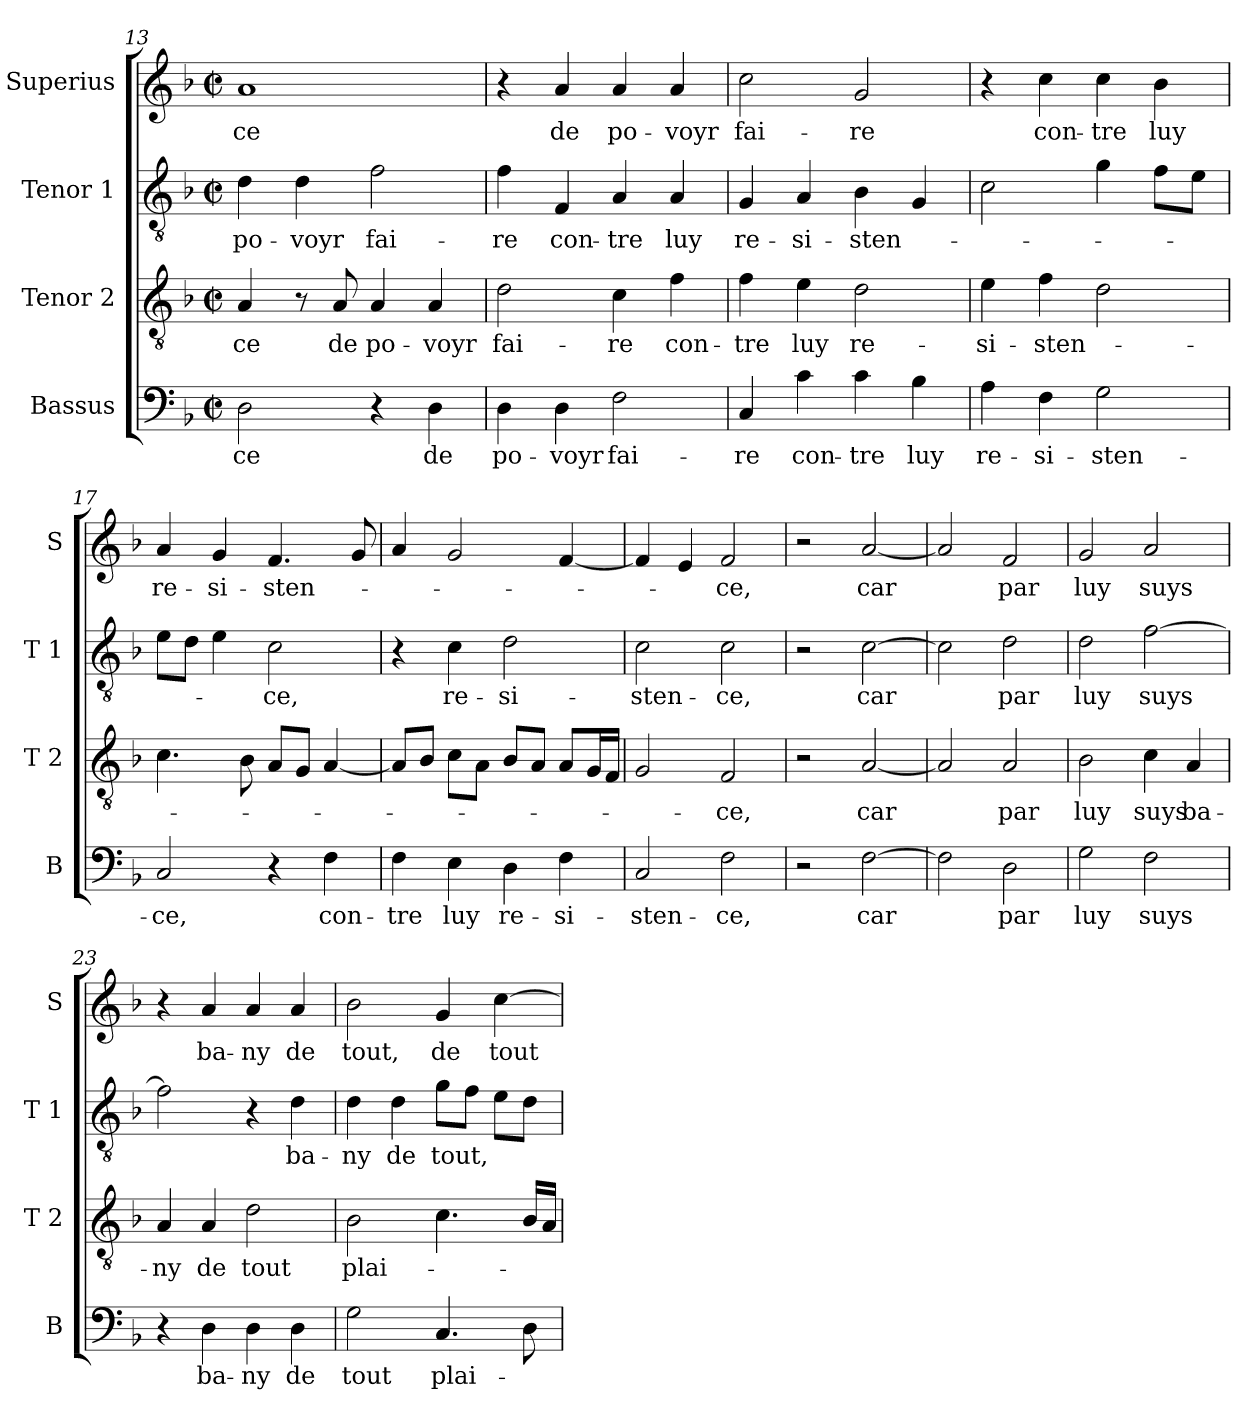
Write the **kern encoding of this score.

**kern	**text	**kern	**text	**kern	**text	**kern	**text
*part4	*part4	*part3	*part3	*part2	*part2	*part1	*part1
*staff4	*staff4	*staff3	*staff3	*staff2	*staff2	*staff1	*staff1
*I"Bassus	*	*I"Tenor 2	*	*I"Tenor 1	*	*I"Superius	*
*I'B	*	*I'T 2	*	*I'T 1	*	*I'S	*
*clefF4	*	*clefGv2	*	*clefGv2	*	*clefG2	*
*k[b-]	*	*k[b-]	*	*k[b-]	*	*k[b-]	*
*F:	*	*F:	*	*F:	*	*F:	*
*M2/2	*	*M2/2	*	*M2/2	*	*M2/2	*
*met(c|)	*	*met(c|)	*	*met(c|)	*	*met(c|)	*
=13	=13	=13	=13	=13	=13	=13	=13
!	!LO:LY:b	!	!LO:LY:b	!	!LO:LY:b	!	!LO:LY:b
2D\	-ce	4A/	-ce	4d\	po-	1a	-ce
!	!	!	!	!	!LO:LY:b	!	!
.	.	8r	.	4d\	-voyr	.	.
!	!	!	!LO:LY:b	!	!	!	!
.	.	8A/	de	.	.	.	.
!	!	!	!LO:LY:b	!	!LO:LY:b	!	!
4r	.	4A/	po-	2f\	fai-	.	.
!	!LO:LY:b	!	!LO:LY:b	!	!	!	!
4D\	de	4A/	-voyr	.	.	.	.
=14	=14	=14	=14	=14	=14	=14	=14
!	!LO:LY:b	!	!LO:LY:b	!	!LO:LY:b	!	!
4D\	po-	2d\	fai-	4f\	-re	4r	.
!	!LO:LY:b	!	!	!	!LO:LY:b	!	!LO:LY:b
4D\	-voyr	.	.	4F/	con-	4a/	de
!	!LO:LY:b	!	!LO:LY:b	!	!LO:LY:b	!	!LO:LY:b
2F\	fai-	4c\	-re	4A/	-tre	4a/	po-
!	!	!	!LO:LY:b	!	!LO:LY:b	!	!LO:LY:b
.	.	4f\	con-	4A/	luy	4a/	-voyr
=15	=15	=15	=15	=15	=15	=15	=15
!	!LO:LY:b	!	!LO:LY:b	!	!LO:LY:b	!	!LO:LY:b
4C/	-re	4f\	-tre	4G/	re-	2cc\	fai-
!	!LO:LY:b	!	!LO:LY:b	!	!LO:LY:b	!	!
4c\	con-	4e\	luy	4A/	-si-	.	.
!	!LO:LY:b	!	!LO:LY:b	!	!LO:LY:b	!	!LO:LY:b
4c\	-tre	2d\	re-	4B-\	-sten-	2g/	-re
!	!LO:LY:b	!	!	!	!	!	!
4B-\	luy	.	.	4G/	.	.	.
=16	=16	=16	=16	=16	=16	=16	=16
!	!LO:LY:b	!	!LO:LY:b	!	!	!	!
4A\	re-	4e\	-si-	2c\	.	4r	.
!	!LO:LY:b	!	!LO:LY:b	!	!	!	!LO:LY:b
4F\	-si-	4f\	-sten-	.	.	4cc\	con-
!	!LO:LY:b	!	!	!	!	!	!LO:LY:b
2G\	-sten-	2d\	.	4g\	.	4cc\	-tre
!	!	!	!	!	!	!	!LO:LY:b
.	.	.	.	8f\L	.	4b-\	luy
.	.	.	.	8e\J	.	.	.
=17	=17	=17	=17	=17	=17	=17	=17
!	!LO:LY:b	!	!	!	!	!	!LO:LY:b
2C/	-ce,	4.c\	.	8e\L	.	4a/	re-
.	.	.	.	8d\J	.	.	.
!	!	!	!	!	!	!	!LO:LY:b
.	.	.	.	4e\	.	4g/	-si-
.	.	8B-\	.	.	.	.	.
!	!	!	!	!	!LO:LY:b	!	!LO:LY:b
4r	.	8A/L	.	2c\	-ce,	4.f/	-sten-
.	.	8G/J	.	.	.	.	.
!	!LO:LY:b	!	!	!	!	!	!
4F\	con-	[4A/	.	.	.	.	.
.	.	.	.	.	.	8g/	.
!!LO:PB:g=z
=18	=18	=18	=18	=18	=18	=18	=18
!	!LO:LY:b	!	!	!	!	!	!
4F\	-tre	8A/L]	.	4r	.	4a/	.
.	.	8B-/J	.	.	.	.	.
!	!LO:LY:b	!	!	!	!LO:LY:b	!	!
4E\	luy	8c\L	.	4c\	re-	2g/	.
.	.	8A\J	.	.	.	.	.
!	!LO:LY:b	!	!	!	!LO:LY:b	!	!
4D\	re-	8B-/L	.	2d\	-si-	.	.
.	.	8A/J	.	.	.	.	.
!	!LO:LY:b	!	!	!	!	!	!
4F\	-si-	8A/L	.	.	.	[4f/	.
.	.	16G/L	.	.	.	.	.
.	.	16F/JJ	.	.	.	.	.
=19	=19	=19	=19	=19	=19	=19	=19
!	!LO:LY:b	!	!	!	!LO:LY:b	!	!
2C/	-sten-	2G/	.	2c\	-sten-	4f/]	.
.	.	.	.	.	.	4e/	.
!	!LO:LY:b	!	!LO:LY:b	!	!LO:LY:b	!	!LO:LY:b
2F\	-ce,	2F/	-ce,	2c\	-ce,	2f/	-ce,
=20	=20	=20	=20	=20	=20	=20	=20
2r	.	2r	.	2r	.	2r	.
!	!LO:LY:b	!	!LO:LY:b	!	!LO:LY:b	!	!LO:LY:b
[2F\	car	[2A/	car	[2c\	car	[2a/	car
=21	=21	=21	=21	=21	=21	=21	=21
2F\]	.	2A/]	.	2c\]	.	2a/]	.
!	!LO:LY:b	!	!LO:LY:b	!	!LO:LY:b	!	!LO:LY:b
2D\	par	2A/	par	2d\	par	2f/	par
=22	=22	=22	=22	=22	=22	=22	=22
!	!LO:LY:b	!	!LO:LY:b	!	!LO:LY:b	!	!LO:LY:b
2G\	luy	2B-\	luy	2d\	luy	2g/	luy
!	!LO:LY:b	!	!LO:LY:b	!	!LO:LY:b	!	!LO:LY:b
2F\	suys	4c\	suys	[2f\	suys	2a/	suys
!	!	!	!LO:LY:b	!	!	!	!
.	.	4A/	ba-	.	.	.	.
=23	=23	=23	=23	=23	=23	=23	=23
!	!	!	!LO:LY:b	!	!	!	!
4r	.	4A/	-ny	2f\]	.	4r	.
!	!LO:LY:b	!	!LO:LY:b	!	!	!	!LO:LY:b
4D\	ba-	4A/	de	.	.	4a/	ba-
!	!LO:LY:b	!	!LO:LY:b	!	!	!	!LO:LY:b
4D\	-ny	2d\	tout	4r	.	4a/	-ny
!	!LO:LY:b	!	!	!	!LO:LY:b	!	!LO:LY:b
4D\	de	.	.	4d\	ba-	4a/	de
!!LO:LB:g=z
=24	=24	=24	=24	=24	=24	=24	=24
!	!LO:LY:b	!	!LO:LY:b	!	!LO:LY:b	!	!LO:LY:b
2G\	tout	2B-\	plai-	4d\	-ny	2b-\	tout,
!	!	!	!	!	!LO:LY:b	!	!
.	.	.	.	4d\	de	.	.
!	!LO:LY:b	!	!	!	!LO:LY:b	!	!LO:LY:b
4.C/	plai-	4.c\	.	8g\L	tout,	4g/	de
.	.	.	.	8f\J	.	.	.
!	!	!	!	!	!	!	!LO:LY:b
.	.	.	.	8e\L	.	[4cc\	tout
8D\	.	16B-/LL	.	8d\J	.	.	.
.	.	16A/JJ	.	.	.	.	.
=	=	=	=	=	=	=	=
*-	*-	*-	*-	*-	*-	*-	*-
